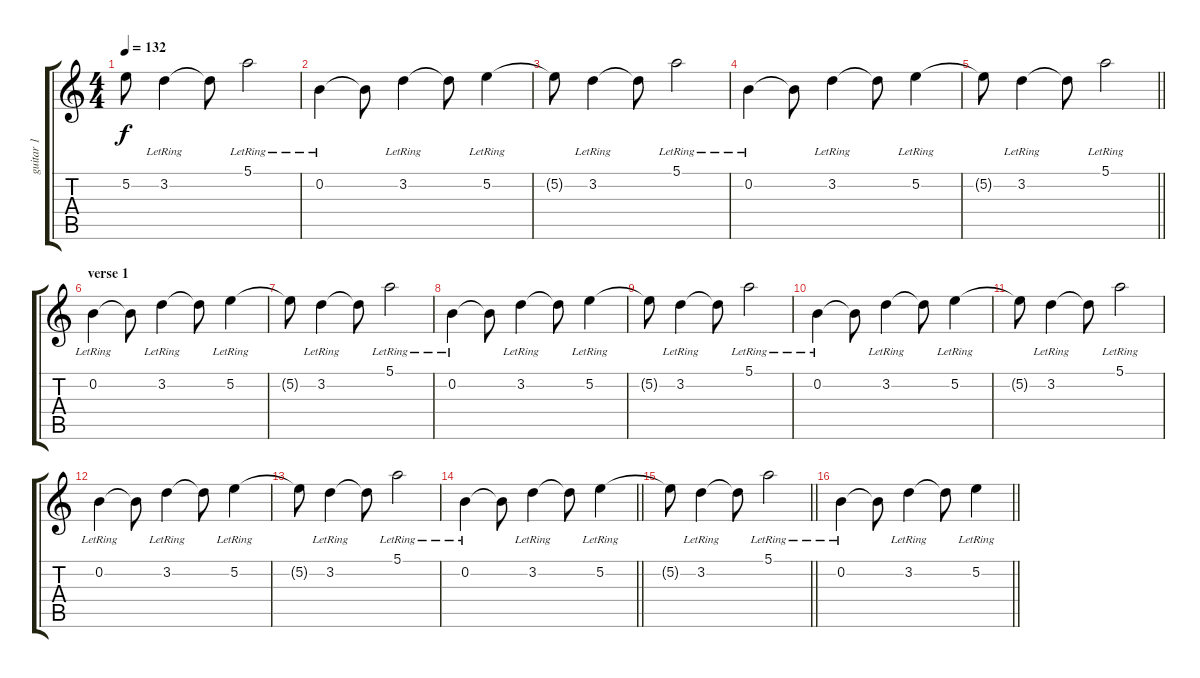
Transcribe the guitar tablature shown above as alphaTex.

\track ("guitar 1" "guitar 1") {instrument electricguitarjazz}
\staff {score tabs}
\tuning (E4 B3 G3 D3 A2 E2) {hide}
\ts (4 4)
\tempo 132
\clef g2
\ks c
5.2{t}.8{dy f} 3.2{lr}.4 3.2{t}.8 5.1{lr}.2 |
0.2{lr}.4 0.2{t}.8 3.2{lr}.4 3.2{t}.8 5.2{lr}.4 |
5.2{t}.8 3.2{lr}.4 3.2{t}.8 5.1{lr}.2 |
0.2{lr}.4 0.2{t}.8 3.2{lr}.4 3.2{t}.8 5.2{lr}.4 |
\barLineRight lightlight
5.2{t}.8 3.2{lr}.4 3.2{t}.8 5.1{lr}.2 |
\section ("" "verse 1")
0.2{lr}.4 0.2{t}.8 3.2{lr}.4 3.2{t}.8 5.2{lr}.4 |
5.2{t}.8 3.2{lr}.4 3.2{t}.8 5.1{lr}.2 |
0.2{lr}.4 0.2{t}.8 3.2{lr}.4 3.2{t}.8 5.2{lr}.4 |
5.2{t}.8 3.2{lr}.4 3.2{t}.8 5.1{lr}.2 |
0.2{lr}.4 0.2{t}.8 3.2{lr}.4 3.2{t}.8 5.2{lr}.4 |
5.2{t}.8 3.2{lr}.4 3.2{t}.8 5.1{lr}.2 |
0.2{lr}.4 0.2{t}.8 3.2{lr}.4 3.2{t}.8 5.2{lr}.4 |
5.2{t}.8 3.2{lr}.4 3.2{t}.8 5.1{lr}.2 |
\barLineRight lightlight
0.2{lr}.4 0.2{t}.8 3.2{lr}.4 3.2{t}.8 5.2{lr}.4 |
\barLineRight lightlight
5.2{t}.8 3.2{lr}.4 3.2{t}.8 5.1{lr}.2 |
\barLineRight lightlight
0.2{lr}.4 0.2{t}.8 3.2{lr}.4 3.2{t}.8 5.2{lr}.4
